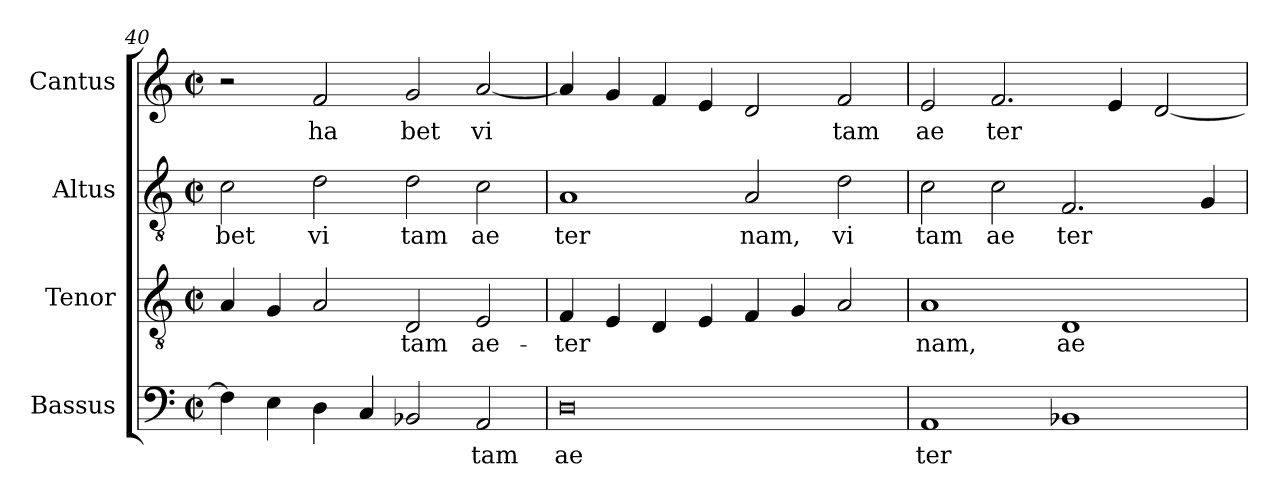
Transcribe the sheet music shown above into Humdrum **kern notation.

**kern	**text	**kern	**text	**kern	**text	**kern	**text
*part4	*part4	*part3	*part3	*part2	*part2	*part1	*part1
*staff4	*staff4	*staff3	*staff3	*staff2	*staff2	*staff1	*staff1
*I"Bassus	*	*I"Tenor	*	*I"Altus	*	*I"Cantus	*
*clefF4	*	*clefGv2	*	*clefGv2	*	*clefG2	*
*k[]	*	*k[]	*	*k[]	*	*k[]	*
*C:	*	*C:	*	*C:	*	*C:	*
*M2/2	*	*M2/2	*	*M2/2	*	*M2/2	*
*met(c|)	*	*met(c|)	*	*met(c|)	*	*met(c|)	*
=40	=40	=40	=40	=40	=40	=40	=40
!	!LO:LY:b:cj	!	!LO:LY:b:cj	!	!LO:LY:b:cj	!	!
4F\]	.	4A/	--	2c\	bet	2r	.
!	!LO:LY:b:cj	!	!LO:LY:b:cj	!	!	!	!
4E\	.	4G/	--	.	.	.	.
!	!LO:LY:b:cj	!	!LO:LY:b:cj	!	!LO:LY:b:cj	!	!LO:LY:b:cj
4D\	.	2A/	--	2d\	vi	2f/	ha
!	!LO:LY:b:cj	!	!	!	!	!	!
4C/	.	.	.	.	.	.	.
!	!LO:LY:b:cj	!	!LO:LY:b:cj	!	!LO:LY:b:cj	!	!LO:LY:b:cj
2BB-X/	.	2D/	-tam	2d\	tam	2g/	bet
!	!LO:LY:b:cj	!	!LO:LY:b:cj	!	!LO:LY:b:cj	!	!LO:LY:b:cj
2AA/	tam	2E/	ae-	2c\	ae	[<2a/	vi
=41	=41	=41	=41	=41	=41	=41	=41
!	!LO:LY:b:cj	!	!LO:LY:b:cj	!	!LO:LY:b:cj	!	!LO:LY:b:cj
0D	ae	4F/	-ter-	1A	ter	4a/]	.
!	!	!	!LO:LY:b:cj	!	!	!	!LO:LY:b:cj
.	.	4E/	--	.	.	4g/	.
!	!	!	!LO:LY:b:cj	!	!	!	!LO:LY:b:cj
.	.	4D/	--	.	.	4f/	.
!	!	!	!LO:LY:b:cj	!	!	!	!LO:LY:b:cj
.	.	4E/	--	.	.	4e/	.
!	!	!	!LO:LY:b:cj	!	!LO:LY:b:cj	!	!LO:LY:b:cj
.	.	4F/	--	2A/	nam,	2d/	.
!	!	!	!LO:LY:b:cj	!	!	!	!
.	.	4G/	--	.	.	.	.
!	!	!	!LO:LY:b:cj	!	!LO:LY:b:cj	!	!LO:LY:b:cj
.	.	2A/	--	2d\	vi	2f/	tam
=42	=42	=42	=42	=42	=42	=42	=42
!	!LO:LY:b:cj	!	!LO:LY:b:cj	!	!LO:LY:b:cj	!	!LO:LY:b:cj
1AA	ter	1A	-nam,	2c\	tam	2e/	ae
!	!	!	!	!	!LO:LY:b:cj	!	!LO:LY:b:cj
.	.	.	.	2c\	ae	2.f/	ter
!	!LO:LY:b:cj	!	!LO:LY:b:cj	!	!LO:LY:b:cj	!	!
1BB-X	.	1D	ae-	2.F/	ter	.	.
!	!	!	!	!	!	!	!LO:LY:b:cj
.	.	.	.	.	.	4e/	.
!	!	!	!	!	!	!	!LO:LY:b:cj
.	.	.	.	.	.	[<2d/	.
!	!	!	!	!	!LO:LY:b:cj	!	!
.	.	.	.	4G/	.	.	.
=	=	=	=	=	=	=	=
*-	*-	*-	*-	*-	*-	*-	*-
